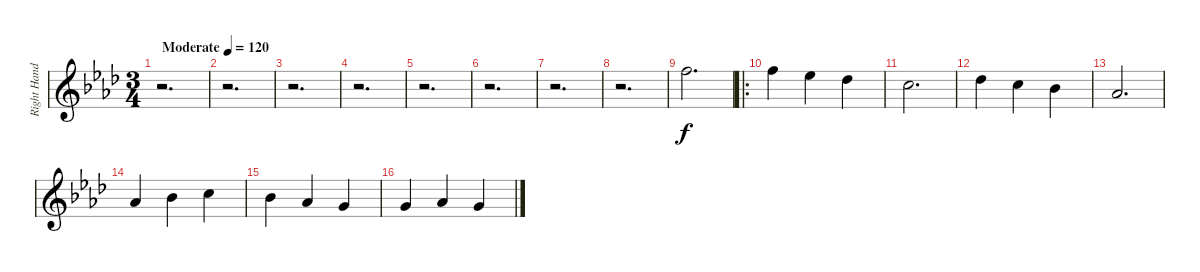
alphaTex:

\track ("Right Hand" "Right Hand") {instrument acousticgrandpiano}
\staff {score}
\tuning (E4 B3 G3 D3 A2 E2) {hide}
\ts (3 4)
\tempo (120 "Moderate")
\clef g2
\ks ab
r.2{d dy f instrument acousticgrandpiano} |
r.2{d} |
r.2{d} |
r.2{d} |
r.2{d} |
r.2{d} |
r.2{d} |
r.2{d} |
13.1.2{d} |
\ro
13.1.4 11.1.4 9.1.4 |
8.1.2{d} |
14.2.4 8.1.4 6.1.4 |
4.1.2{d} |
4.1.4 6.1.4 13.2.4 |
6.1.4 4.1.4 3.1.4 |
3.1.4 4.1.4 3.1.4
